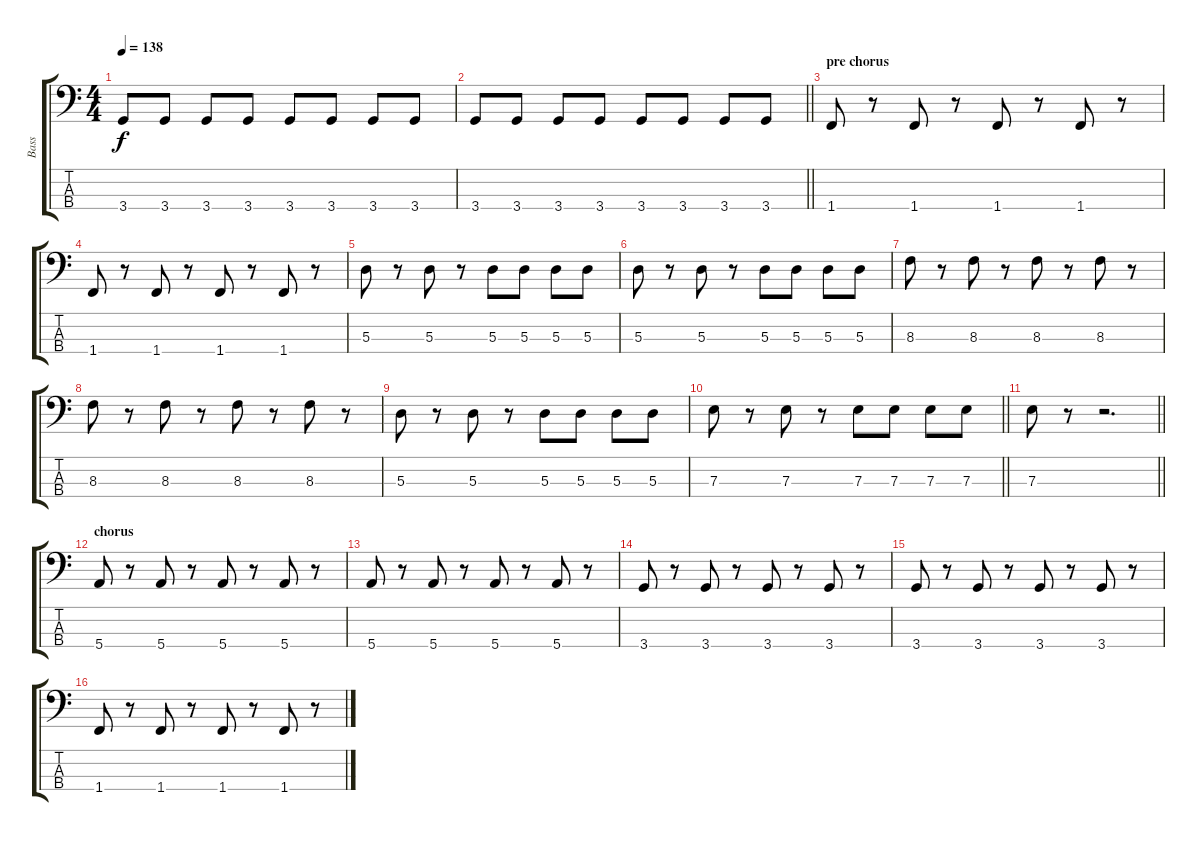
\track ("Bass" "Bass") {instrument electricbassfinger}
\staff {score tabs}
\tuning (G2 D2 A1 E1) {hide}
\ts (4 4)
\tempo 138
\clef f4
\ks c
3.4.8{dy f} 3.4.8 3.4.8 3.4.8 3.4.8 3.4.8 3.4.8 3.4.8 |
\barLineRight lightlight
3.4.8 3.4.8 3.4.8 3.4.8 3.4.8 3.4.8 3.4.8 3.4.8 |
\section ("" "pre chorus")
1.4.8 r.8 1.4.8 r.8 1.4.8 r.8 1.4.8 r.8 |
1.4.8 r.8 1.4.8 r.8 1.4.8 r.8 1.4.8 r.8 |
5.3.8 r.8 5.3.8 r.8 5.3.8 5.3.8 5.3.8 5.3.8 |
5.3.8 r.8 5.3.8 r.8 5.3.8 5.3.8 5.3.8 5.3.8 |
8.3.8 r.8 8.3.8 r.8 8.3.8 r.8 8.3.8 r.8 |
8.3.8 r.8 8.3.8 r.8 8.3.8 r.8 8.3.8 r.8 |
5.3.8 r.8 5.3.8 r.8 5.3.8 5.3.8 5.3.8 5.3.8 |
\barLineRight lightlight
7.3.8 r.8 7.3.8 r.8 7.3.8 7.3.8 7.3.8 7.3.8 |
\barLineRight lightlight
7.3.8 r.8 r.2{d} |
\section ("" "chorus")
5.4.8 r.8 5.4.8 r.8 5.4.8 r.8 5.4.8 r.8 |
5.4.8 r.8 5.4.8 r.8 5.4.8 r.8 5.4.8 r.8 |
3.4.8 r.8 3.4.8 r.8 3.4.8 r.8 3.4.8 r.8 |
3.4.8 r.8 3.4.8 r.8 3.4.8 r.8 3.4.8 r.8 |
1.4.8 r.8 1.4.8 r.8 1.4.8 r.8 1.4.8 r.8
